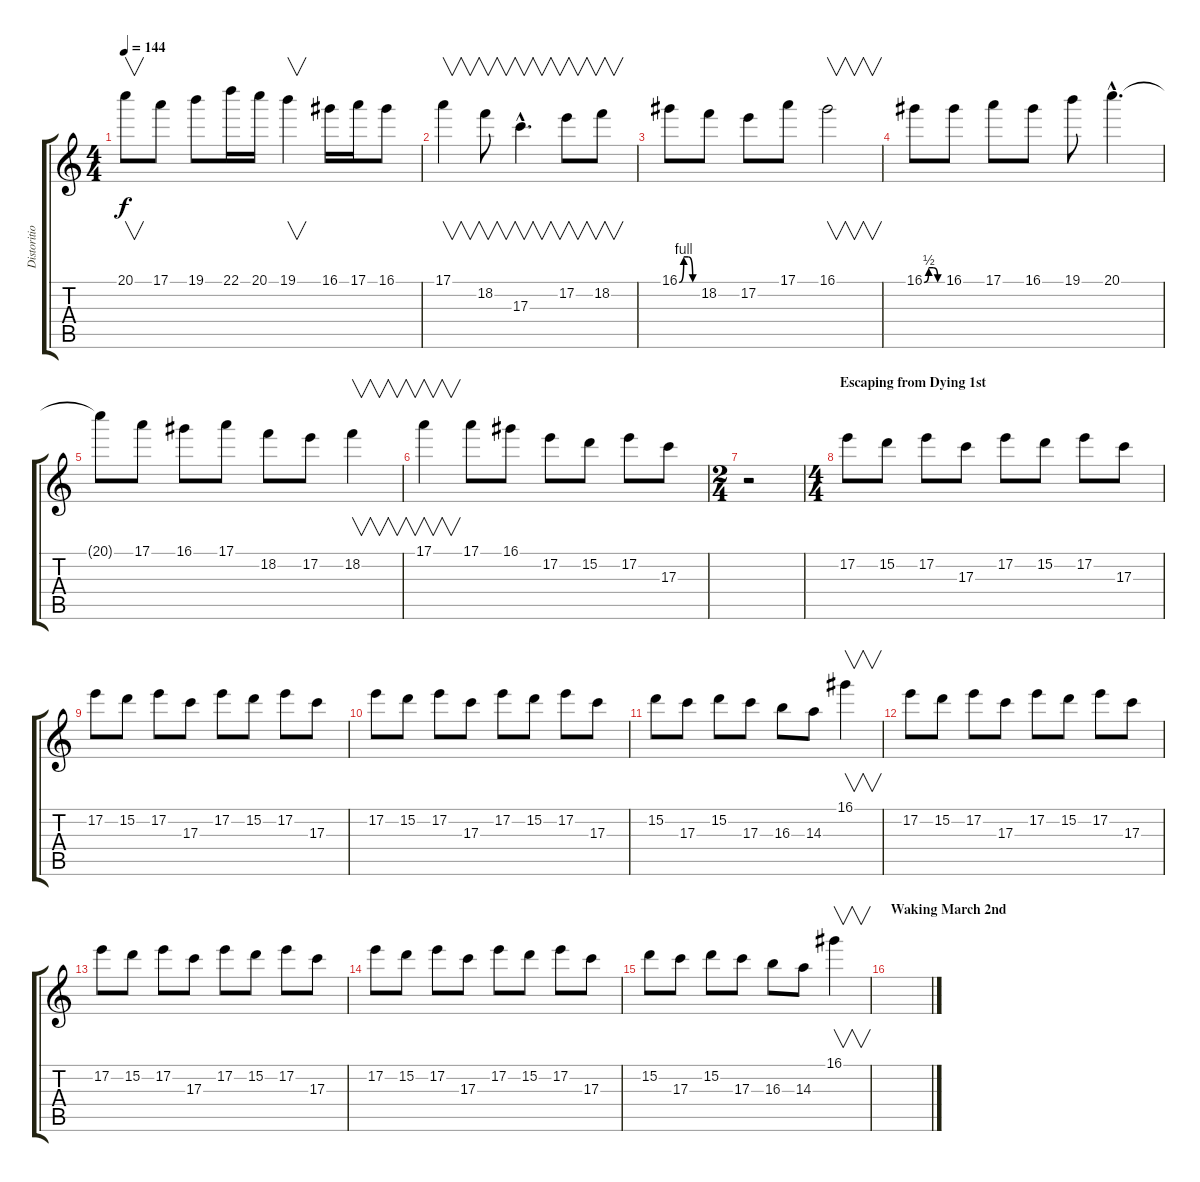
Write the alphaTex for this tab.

\track ("Distorition Guitar" "Distoritio") {instrument distortionguitar}
\staff {score tabs}
\tuning (E4 B3 G3 D3 A2 E2) {hide}
\ts (4 4)
\tempo 144
\clef g2
\ks c
20.1{t}.8{v dy f} 17.1.8 19.1.8 22.1.16 20.1.16 19.1.4{v} 16.1.16 17.1.16 16.1.8 |
17.1.4{v} 18.2.8{v} 17.3{hac}.4{v d} 17.2.8{v} 18.2.8{v} |
16.1{be (custom 0 0 15 4 30 4 45 0 60 0)}.8 18.2.8 17.2.8 17.1.8 16.1.2{v} |
16.1{be (custom 0 0 15 2 30 2 45 0 60 0)}.8 16.1.8 17.1.8 16.1.8 19.1.8 20.1{hac}.4{d} |
20.1{t}.8 17.1.8 16.1.8 17.1.8 18.2.8 17.2.8 18.2.4{v} |
17.1.4{v} 17.1.8 16.1.8 17.2.8 15.2.8 17.2.8 17.3.8 |
\ts (2 4)
r.2 |
\ts (4 4)
\section ("" "Escaping from Dying 1st")
17.2.8 15.2.8 17.2.8 17.3.8 17.2.8 15.2.8 17.2.8 17.3.8 |
17.2.8 15.2.8 17.2.8 17.3.8 17.2.8 15.2.8 17.2.8 17.3.8 |
17.2.8 15.2.8 17.2.8 17.3.8 17.2.8 15.2.8 17.2.8 17.3.8 |
15.2.8 17.3.8 15.2.8 17.3.8 16.3.8 14.3.8 16.1.4{v} |
17.2.8 15.2.8 17.2.8 17.3.8 17.2.8 15.2.8 17.2.8 17.3.8 |
17.2.8 15.2.8 17.2.8 17.3.8 17.2.8 15.2.8 17.2.8 17.3.8 |
17.2.8 15.2.8 17.2.8 17.3.8 17.2.8 15.2.8 17.2.8 17.3.8 |
15.2.8 17.3.8 15.2.8 17.3.8 16.3.8 14.3.8 16.1.4{v} |
\section ("" "Waking March 2nd")
